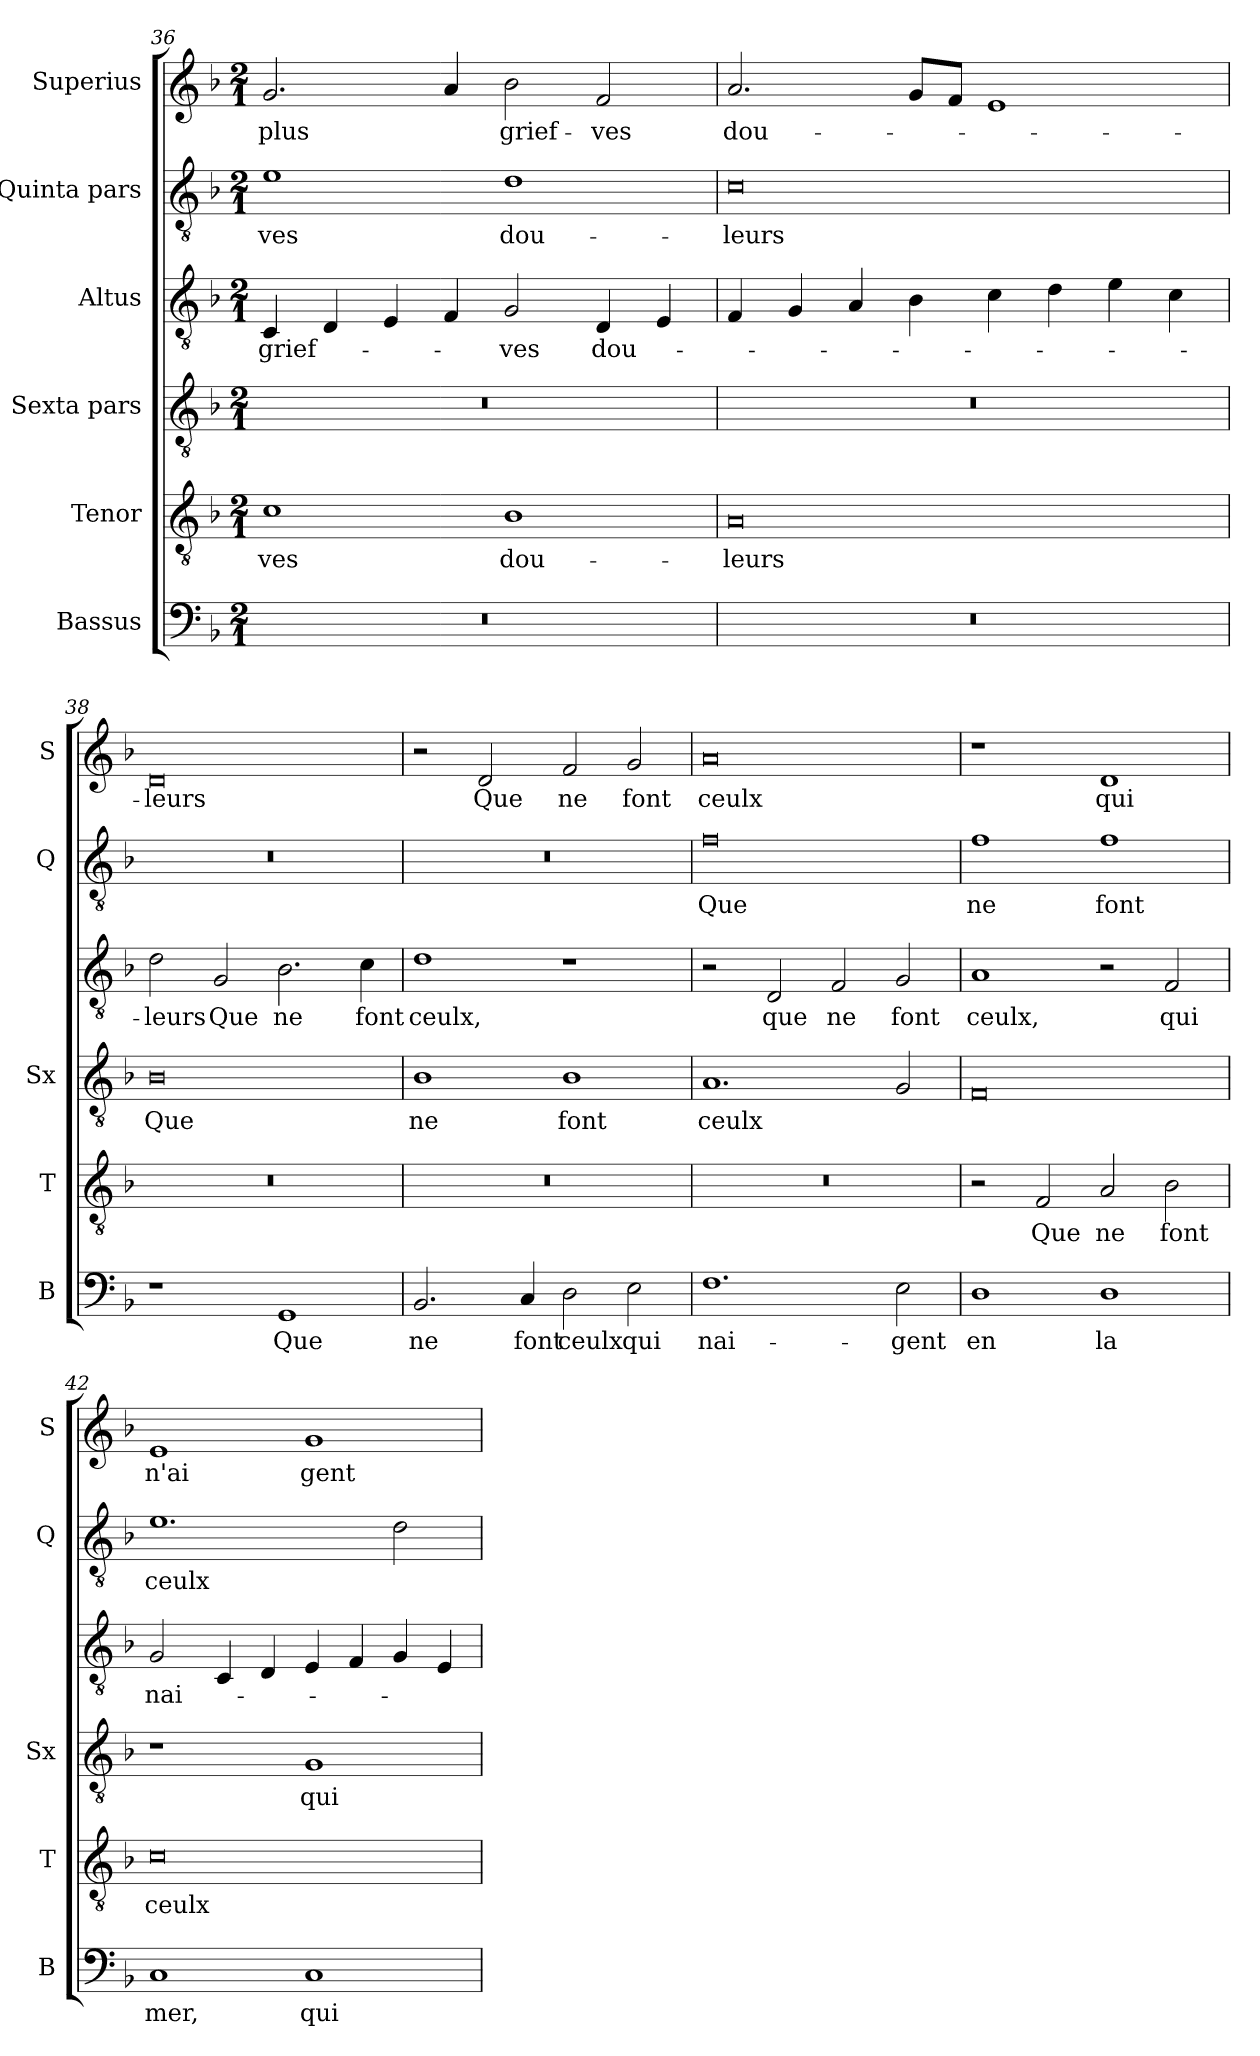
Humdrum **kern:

**kern	**text	**kern	**text	**kern	**text	**kern	**text	**kern	**text	**kern	**text
*part6	*part6	*part5	*part5	*part4	*part4	*part3	*part3	*part2	*part2	*part1	*part1
*staff6	*staff6	*staff5	*staff5	*staff4	*staff4	*staff3	*staff3	*staff2	*staff2	*staff1	*staff1
*I"Bassus	*	*I"Tenor	*	*I"Sexta pars	*	*I"Altus	*	*I"Quinta pars	*	*I"Superius	*
*I'B	*	*I'T	*	*I'Sx	*	*	*	*I'Q	*	*I'S	*
*clefF4	*	*clefGv2	*	*clefGv2	*	*clefGv2	*	*clefGv2	*	*clefG2	*
*k[b-]	*	*k[b-]	*	*k[b-]	*	*k[b-]	*	*k[b-]	*	*k[b-]	*
*M2/1	*	*M2/1	*	*M2/1	*	*M2/1	*	*M2/1	*	*M2/1	*
=36	=36	=36	=36	=36	=36	=36	=36	=36	=36	=36	=36
0r	.	1c	-ves	0r	.	4C/	grief-	1e	-ves	2.g/	plus
.	.	.	.	.	.	4D/	.	.	.	.	.
.	.	.	.	.	.	4E/	.	.	.	.	.
.	.	.	.	.	.	4F/	.	.	.	4a/	.
.	.	1B-	dou-	.	.	2G/	-ves	1d	dou-	2b-\	grief-
.	.	.	.	.	.	4D/	dou-	.	.	2f/	-ves
.	.	.	.	.	.	4E/	.	.	.	.	.
=37	=37	=37	=37	=37	=37	=37	=37	=37	=37	=37	=37
0r	.	0A	-leurs	0r	.	4F/	.	0c	-leurs	2.a/	dou-
.	.	.	.	.	.	4G/	.	.	.	.	.
.	.	.	.	.	.	4A/	.	.	.	.	.
.	.	.	.	.	.	4B-\	.	.	.	8g/L	.
.	.	.	.	.	.	.	.	.	.	8f/J	.
.	.	.	.	.	.	4c\	.	.	.	1e	.
.	.	.	.	.	.	4d\	.	.	.	.	.
.	.	.	.	.	.	4e\	.	.	.	.	.
.	.	.	.	.	.	4c\	.	.	.	.	.
=38	=38	=38	=38	=38	=38	=38	=38	=38	=38	=38	=38
1r	.	0r	.	0B-	Que	2d\	-leurs	0r	.	0d	-leurs
.	.	.	.	.	.	2G/	Que	.	.	.	.
1GG	Que	.	.	.	.	2.B-\	ne	.	.	.	.
.	.	.	.	.	.	4c\	font	.	.	.	.
=39	=39	=39	=39	=39	=39	=39	=39	=39	=39	=39	=39
2.BB-/	ne	0r	.	1B-	ne	1d	ceulx,	0r	.	2r	.
.	.	.	.	.	.	.	.	.	.	2d/	Que
4C/	font	.	.	.	.	.	.	.	.	.	.
2D\	ceulx	.	.	1B-	font	1r	.	.	.	2f/	ne
2E\	qui	.	.	.	.	.	.	.	.	2g/	font
=40	=40	=40	=40	=40	=40	=40	=40	=40	=40	=40	=40
1.F	nai-	0r	.	1.A	ceulx	2r	.	0f	Que	0a	ceulx
.	.	.	.	.	.	2D/	que	.	.	.	.
.	.	.	.	.	.	2F/	ne	.	.	.	.
2E\	-gent	.	.	2G/	.	2G/	font	.	.	.	.
=41	=41	=41	=41	=41	=41	=41	=41	=41	=41	=41	=41
1D	en	2r	.	0F	.	1A	ceulx,	1f	ne	1r	.
.	.	2F/	Que	.	.	.	.	.	.	.	.
1D	la	2A/	ne	.	.	2r	.	1f	font	1d	qui
.	.	2B-\	font	.	.	2F/	qui	.	.	.	.
=42	=42	=42	=42	=42	=42	=42	=42	=42	=42	=42	=42
1C	mer,	0c	ceulx	1r	.	2G/	nai-	1.e	ceulx	1e	n'ai
.	.	.	.	.	.	4C/	.	.	.	.	.
.	.	.	.	.	.	4D/	.	.	.	.	.
1C	qui	.	.	1G	qui	4E/	.	.	.	1g	-gent
.	.	.	.	.	.	4F/	.	.	.	.	.
.	.	.	.	.	.	4G/	.	2d\	.	.	.
.	.	.	.	.	.	4E/	.	.	.	.	.
=	=	=	=	=	=	=	=	=	=	=	=
*-	*-	*-	*-	*-	*-	*-	*-	*-	*-	*-	*-
